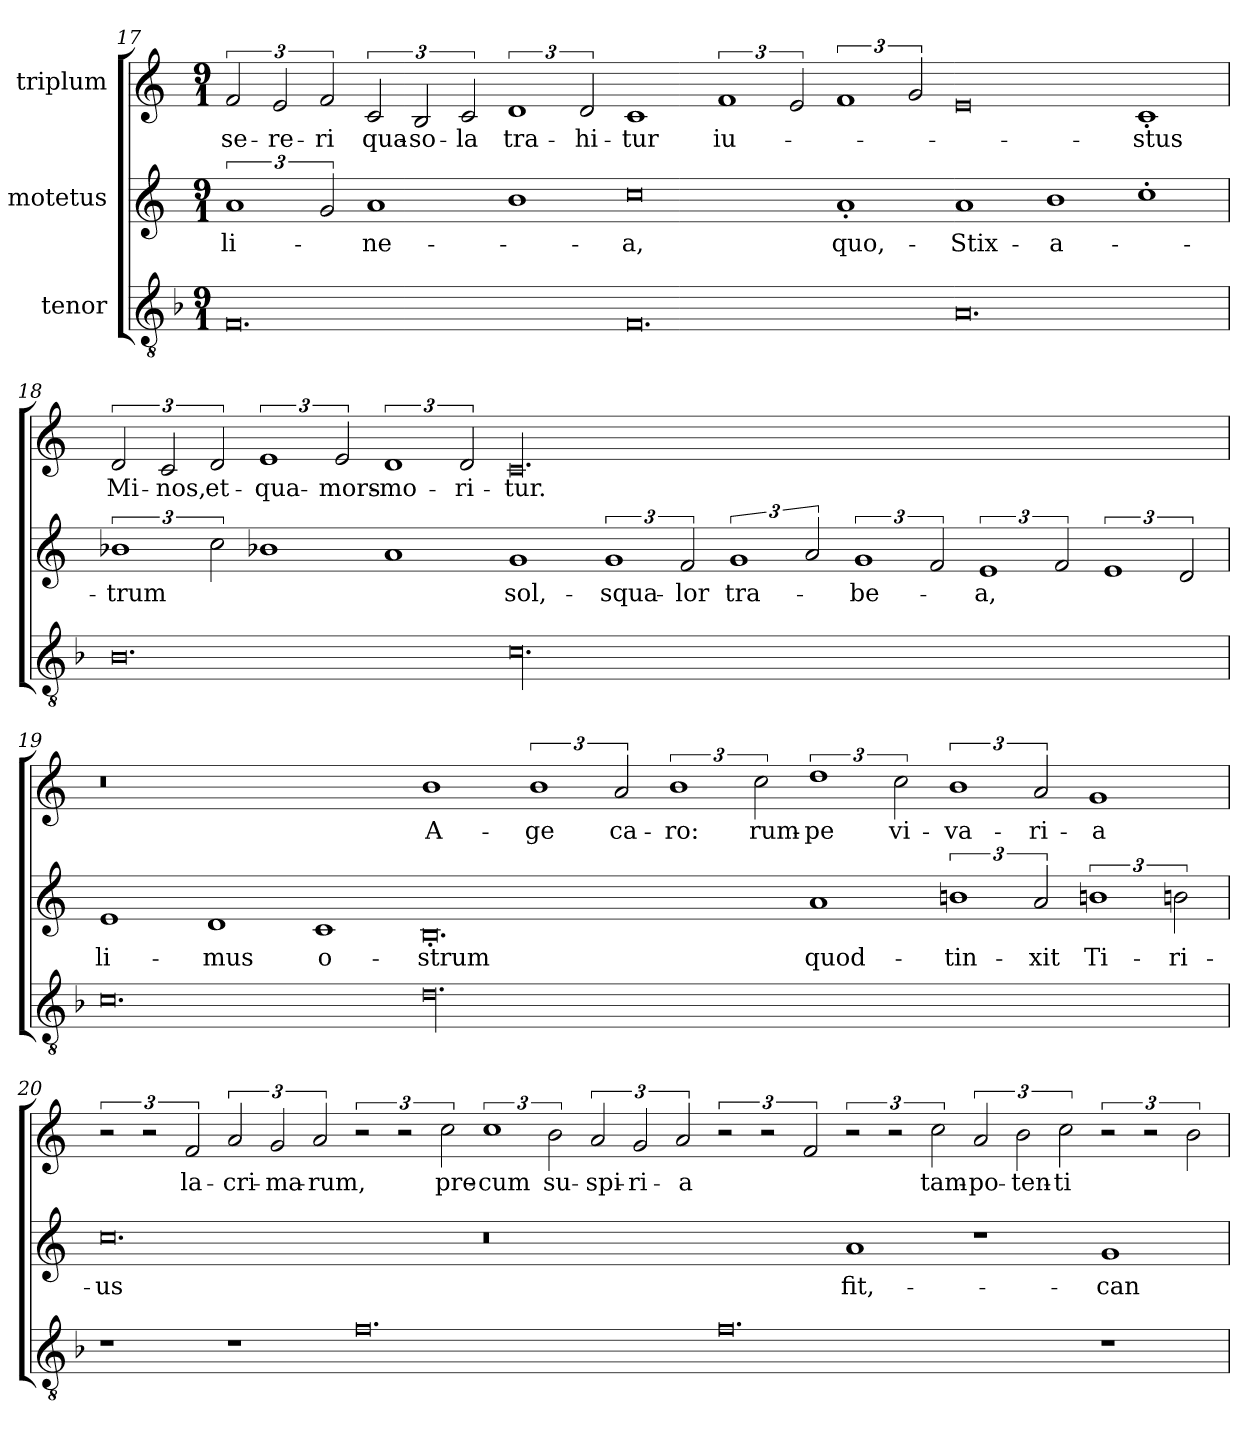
**kern	**kern	**text	**kern	**text
*part3	*part2	*part2	*part1	*part1
*staff3	*staff2	*staff2	*staff1	*staff1
*I"tenor	*I"motetus	*	*I"triplum	*
!!LO:LB:g=z
*clefGv2	*clefG2	*	*clefG2	*
*k[b-]	*k[]	*	*k[]	*
*F:	*C:	*	*C:	*
*M9/1	*M9/1	*	*M9/1	*
=17	=17	=17	=17	=17
0.F/	3%2a/	li-	3f/	-se-
.	.	.	3e/	-re-
.	3g/	.	3f/	-ri
.	1a/	-ne-	3c/	qua-
.	.	.	3B/	so-
.	.	.	3c/	-la
.	1b\	.	3%2d/	tra-
.	.	.	3d/	-hi-
0.F/	0cc\	-a,	1c/	-tur
.	.	.	3%2f/	iu-
.	.	.	3e/	.
.	1a'/	quo,-	3%2f/	.
.	.	.	3g/	.
0.A/	1a/	Stix-	0e/	.
.	1b\	a-	.	.
.	1cc'\	.	1c'/	-stus
=18	=18	=18	=18	=18
0.B-\	3%2b-X\	-trum	3d/	Mi-
.	.	.	3c/	-nos,
.	3cc\	.	3d/	et-
.	1b-X\	.	3%2e/	qua-
.	.	.	3e/	mors-
.	1a/	.	3%2d/	mo-
.	.	.	3d/	-ri-
00.c\	1g/	sol,-	00.c/	-tur.
.	3%2g/	squa-	.	.
.	3f/	-lor	.	.
.	3%2g/	tra-	.	.
.	3a/	.	.	.
.	3%2g/	-be-	.	.
.	3f/	.	.	.
.	3%2e/	-a,	.	.
.	3f/	.	.	.
.	3%2e/	.	.	.
.	3d/	.	.	.
=19	=19	=19	=19	=19
0.c\	1e/	li-	0.r	.
.	1d/	-mus	.	.
.	1c/	o-	.	.
00.d\	0.B'/	-strum	1b\	A-
.	.	.	3%2b\	-ge
.	.	.	3a/	ca-
.	.	.	3%2b\	-ro:
.	.	.	3cc\	rum-
.	1a/	quod-	3%2dd\	-pe
.	.	.	3cc\	vi-
.	3%2bn\	tin-	3%2b\	-va-
.	3a/	-xit	3a/	-ri-
.	3%2bn\	Ti-	1g/	-a
.	3bn\	-ri-	.	.
!!LO:PB:g=z
=20	=20	=20	=20	=20
1r	0.cc\	-us	3r	.
.	.	.	3r	.
.	.	.	3f/	la-
1r	.	.	3a/	-cri-
.	.	.	3g/	-ma-
.	.	.	3a/	-rum,
0.f\	.	.	3r	.
.	.	.	3r	.
.	.	.	3cc\	pre-
.	0.r	.	3%2cc\	-cum
.	.	.	3b\	su-
.	.	.	3a/	-spi-
.	.	.	3g/	-ri-
.	.	.	3a/	-a
0.f\	.	.	3r	.
.	.	.	3r	.
.	.	.	3f/	.
.	1a/	fit,-	3r	.
.	.	.	3r	.
.	.	.	3cc\	tam-
.	1r	.	3a/	po-
.	.	.	3b\	-ten-
.	.	.	3cc\	-ti
1r	1g/	can-	3r	.
.	.	.	3r	.
.	.	.	3b\	.
=	=	=	=	=
*-	*-	*-	*-	*-
